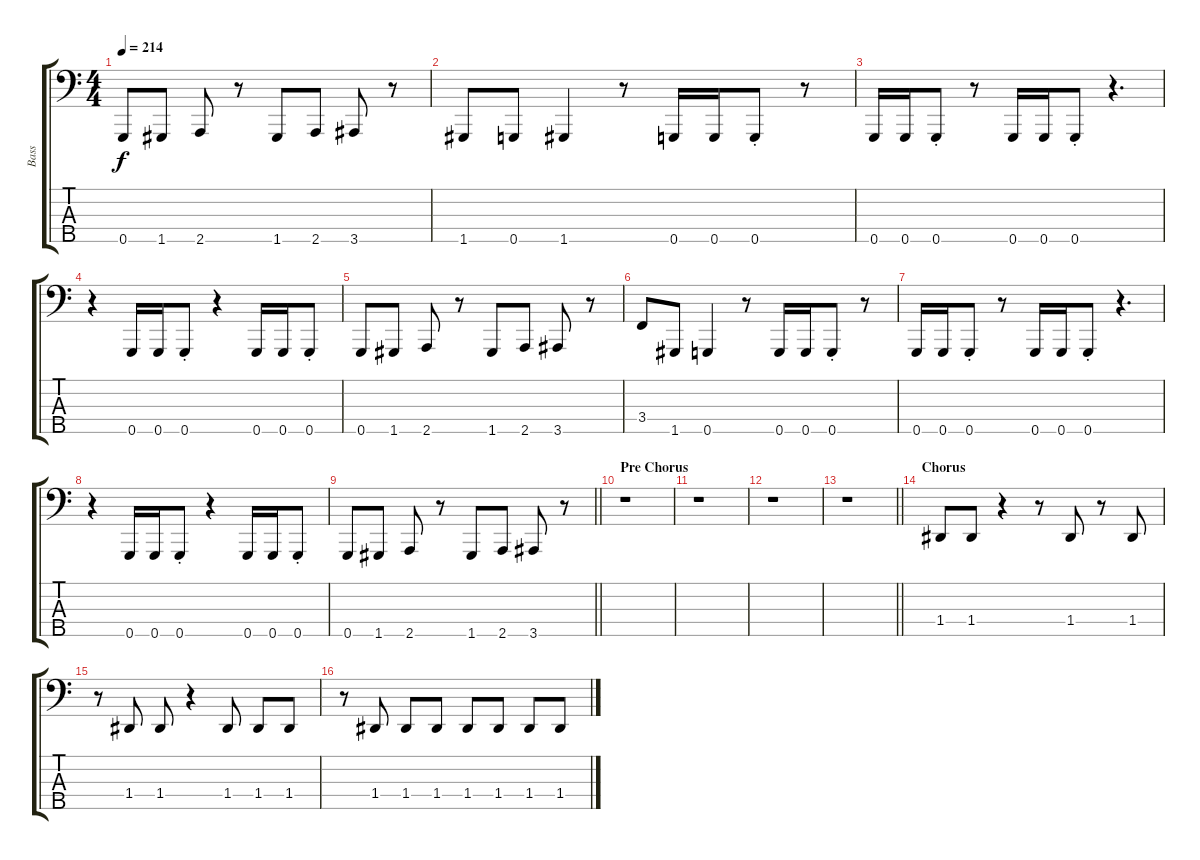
\track ("Bass" "Bass") {instrument electricbasspick}
\staff {score tabs}
\tuning (F2 C2 G1 D1 G0) {hide}
\ts (4 4)
\tempo 214
\clef f4
\ks c
0.5.8{dy f} 1.5.8 2.5.8 r.8{beam merge} 1.5.8 2.5.8 3.5.8 r.8 |
1.5.8 0.5.8 1.5.4 r.8{beam merge} 0.5.16 0.5.16{beam merge} 0.5{st}.8 r.8 |
0.5.16 0.5.16{beam merge} 0.5{st}.8 r.8{beam merge} 0.5.16 0.5.16{beam merge} 0.5{st}.8 r.4{d} |
r.4{beam merge} 0.5.16 0.5.16{beam merge} 0.5{st}.8 r.4{beam merge} 0.5.16 0.5.16{beam merge} 0.5{st}.8 |
0.5.8 1.5.8 2.5.8 r.8 1.5.8 2.5.8 3.5.8 r.8 |
3.4.8 1.5.8 0.5.4 r.8{beam merge} 0.5.16 0.5.16{beam merge} 0.5{st}.8 r.8 |
0.5.16 0.5.16{beam merge} 0.5{st}.8 r.8{beam merge} 0.5.16 0.5.16{beam merge} 0.5{st}.8 r.4{d} |
r.4{beam merge} 0.5.16 0.5.16{beam merge} 0.5{st}.8 r.4{beam merge} 0.5.16 0.5.16{beam merge} 0.5{st}.8 |
\barLineRight lightlight
0.5.8 1.5.8 2.5.8 r.8 1.5.8 2.5.8 3.5.8 r.8 |
\section ("" "Pre Chorus")
r.1 |
r.1 |
r.1 |
\barLineRight lightlight
r.1 |
\section ("" "Chorus")
1.4.8 1.4.8 r.4 r.8 1.4.8 r.8 1.4.8 |
r.8 1.4.8 1.4.8 r.4 1.4.8 1.4.8 1.4.8 |
r.8 1.4.8 1.4.8 1.4.8 1.4.8 1.4.8 1.4.8 1.4.8
